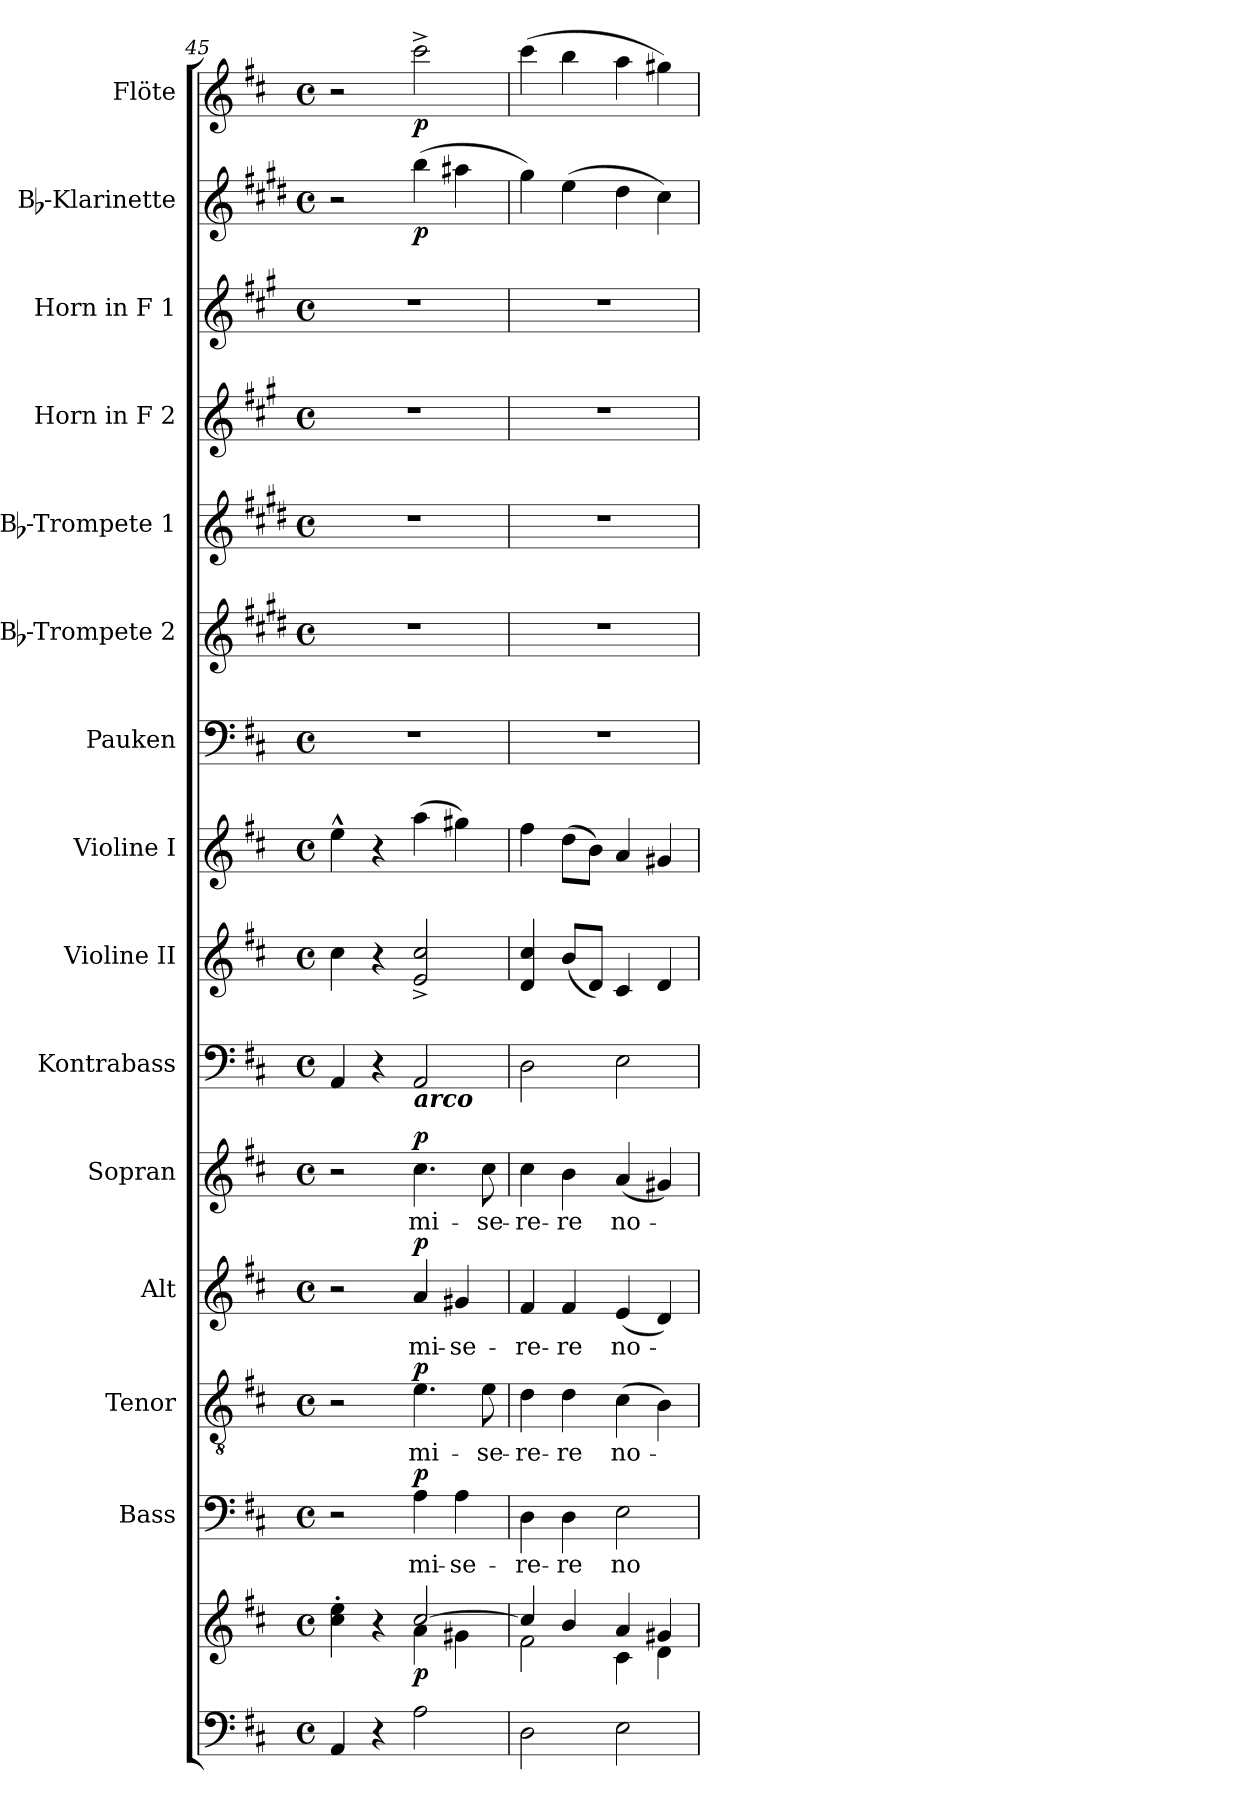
**kern	**kern	**dynam	**kern	**text	**dynam	**kern	**text	**dynam	**kern	**text	**dynam	**kern	**text	**dynam	**kern	**kern	**kern	**kern	**kern	**kern	**kern	**kern	**kern	**dynam	**kern	**dynam
*part15	*part15	*part15	*part14	*part14	*part14	*part13	*part13	*part13	*part12	*part12	*part12	*part11	*part11	*part11	*part10	*part9	*part8	*part7	*part6	*part5	*part4	*part3	*part2	*part2	*part1	*part1
*staff16	*staff15	*staff15/16	*staff14	*staff14	*staff14	*staff13	*staff13	*staff13	*staff12	*staff12	*staff12	*staff11	*staff11	*staff11	*staff10	*staff9	*staff8	*staff7	*staff6	*staff5	*staff4	*staff3	*staff2	*staff2	*staff1	*staff1
*	*	*	*I"Bass	*	*	*I"Tenor	*	*	*I"Alt	*	*	*I"Sopran	*	*	*I"Kontrabass	*I"Violine II	*I"Violine I	*I"Pauken	*I"Bb-Trompete 2	*I"Bb-Trompete 1	*I"Horn in F 2	*I"Horn in F 1	*I"Bb-Klarinette	*	*I"Flöte	*
*	*	*	*I'B.	*	*	*I'T.	*	*	*I'A.	*	*	*I'S.	*	*	*I'Kb.	*I'Vl. II	*I'Vl. I	*I'Pk.	*I'Bb Trp. 2	*I'Bb Trp. 1	*	*	*I'Bb Kl.	*	*I'Fl.	*
*clefF4	*clefG2	*	*clefF4	*	*	*clefGv2	*	*	*clefG2	*	*	*clefG2	*	*	*clefF4	*clefG2	*clefG2	*clefF4	*clefG2	*clefG2	*clefG2	*clefG2	*clefG2	*	*clefG2	*
*	*	*	*	*	*	*	*	*	*	*	*	*	*	*	*ITrd7c12	*	*	*	*ITrd1c2	*ITrd1c2	*ITrd4c7	*ITrd4c7	*ITrd1c2	*	*	*
*k[f#c#]	*k[f#c#]	*	*k[f#c#]	*	*	*k[f#c#]	*	*	*k[f#c#]	*	*	*k[f#c#]	*	*	*k[f#c#]	*k[f#c#]	*k[f#c#]	*k[f#c#]	*k[f#c#]	*k[f#c#]	*k[f#c#]	*k[f#c#]	*k[f#c#]	*	*k[f#c#]	*
*D:	*D:	*	*D:	*	*	*D:	*	*	*D:	*	*	*D:	*	*	*D:	*D:	*D:	*D:	*D:	*D:	*D:	*D:	*D:	*	*D:	*
*M4/4	*M4/4	*	*M4/4	*	*	*M4/4	*	*	*M4/4	*	*	*M4/4	*	*	*M4/4	*M4/4	*M4/4	*M4/4	*M4/4	*M4/4	*M4/4	*M4/4	*M4/4	*	*M4/4	*
*met(c)	*met(c)	*	*met(c)	*	*	*met(c)	*	*	*met(c)	*	*	*met(c)	*	*	*met(c)	*met(c)	*met(c)	*met(c)	*met(c)	*met(c)	*met(c)	*met(c)	*met(c)	*	*met(c)	*
=45	=45	=45	=45	=45	=45	=45	=45	=45	=45	=45	=45	=45	=45	=45	=45	=45	=45	=45	=45	=45	=45	=45	=45	=45	=45	=45
*	*^	*	*	*	*	*	*	*	*	*	*	*	*	*	*	*	*	*	*	*	*	*	*	*	*	*
4AA/	4cc#\'> 4ee\'>	2ryy	.	2r	.	.	2r	.	.	2r	.	.	2r	.	.	4AAA/	4cc#\	4ee^^>\	1r	1r	1r	1r	1r	2r	.	2r	.
4r	4r	.	.	.	.	.	.	.	.	.	.	.	.	.	.	4r	4r	4r	.	.	.	.	.	.	.	.	.
!	!	!	!	!	!	!	!	!	!	!	!	!	!	!	!	!LO:TX:b:Bi:t=arco	!	!	!	!	!	!	!	!	!	!	!
!	!	!	!LO:DY:b	!	!LO:LY:b	!LO:DY:a	!	!LO:LY:b	!LO:DY:a	!	!LO:LY:b	!LO:DY:a	!	!LO:LY:b	!LO:DY:a	!	!	!	!	!	!	!	!	!	!LO:DY:b	!	!LO:DY:b
2A\	[>2cc#/	4a\	p	4A\	mi-	p	4.e\	mi-	p	4a/	mi-	p	4.cc#\	mi-	p	2AAA/	2e/^< 2cc#/^<	(>4aa\	.	.	.	.	.	(>4aa\	p	2ccc#^>\	p
!	!	!	!	!	!LO:LY:b	!	!	!	!	!	!LO:LY:b	!	!	!	!	!	!	!	!	!	!	!	!	!	!	!	!
.	.	4g#X\	.	4A\	-se-	.	.	.	.	4g#X/	-se-	.	.	.	.	.	.	4gg#X\)	.	.	.	.	.	4gg#X\	.	.	.
!	!	!	!	!	!	!	!	!LO:LY:b	!	!	!	!	!	!LO:LY:b	!	!	!	!	!	!	!	!	!	!	!	!	!
.	.	.	.	.	.	.	8e\	-se-	.	.	.	.	8cc#\	-se-	.	.	.	.	.	.	.	.	.	.	.	.	.
=46	=46	=46	=46	=46	=46	=46	=46	=46	=46	=46	=46	=46	=46	=46	=46	=46	=46	=46	=46	=46	=46	=46	=46	=46	=46	=46	=46
!	!	!	!	!	!LO:LY:b	!	!	!LO:LY:b	!	!	!LO:LY:b	!	!	!LO:LY:b	!	!	!	!	!	!	!	!	!	!	!	!	!
2D\	4cc#/]	2f#\	.	4D\	-re-	.	4d\	-re-	.	4f#/	-re-	.	4cc#\	-re-	.	2DD\	4d/ 4cc#/	4ff#\	1r	1r	1r	1r	1r	4ff#\)	.	(>4ccc#\	.
!	!	!	!	!	!LO:LY:b	!	!	!LO:LY:b	!	!	!LO:LY:b	!	!	!LO:LY:b	!	!	!	!	!	!	!	!	!	!	!	!	!
.	4b/	.	.	4D\	-re	.	4d\	-re	.	4f#/	-re	.	4b\	-re	.	.	(<8b/L	(>8dd\L	.	.	.	.	.	(>4dd\	.	4bb\	.
.	.	.	.	.	.	.	.	.	.	.	.	.	.	.	.	.	8d/J)	8b\J)	.	.	.	.	.	.	.	.	.
!	!	!	!	!	!LO:LY:b	!	!	!LO:LY:b	!	!	!LO:LY:b	!	!	!LO:LY:b	!	!	!	!	!	!	!	!	!	!	!	!	!
2E\	4a/	4c#\	.	2E\	no-	.	(>4c#\	no-	.	(<4e/	no-	.	(<4a/	no-	.	2EE\	4c#/	4a/	.	.	.	.	.	4cc#\	.	4aa\	.
.	4g#X/	4d\	.	.	.	.	4B\)	.	.	4d/)	.	.	4g#X/)	.	.	.	4d/	4g#X/	.	.	.	.	.	4b\)	.	4gg#X\)	.
*	*v	*v	*	*	*	*	*	*	*	*	*	*	*	*	*	*	*	*	*	*	*	*	*	*	*	*	*
=	=	=	=	=	=	=	=	=	=	=	=	=	=	=	=	=	=	=	=	=	=	=	=	=	=	=
*-	*-	*-	*-	*-	*-	*-	*-	*-	*-	*-	*-	*-	*-	*-	*-	*-	*-	*-	*-	*-	*-	*-	*-	*-	*-	*-
